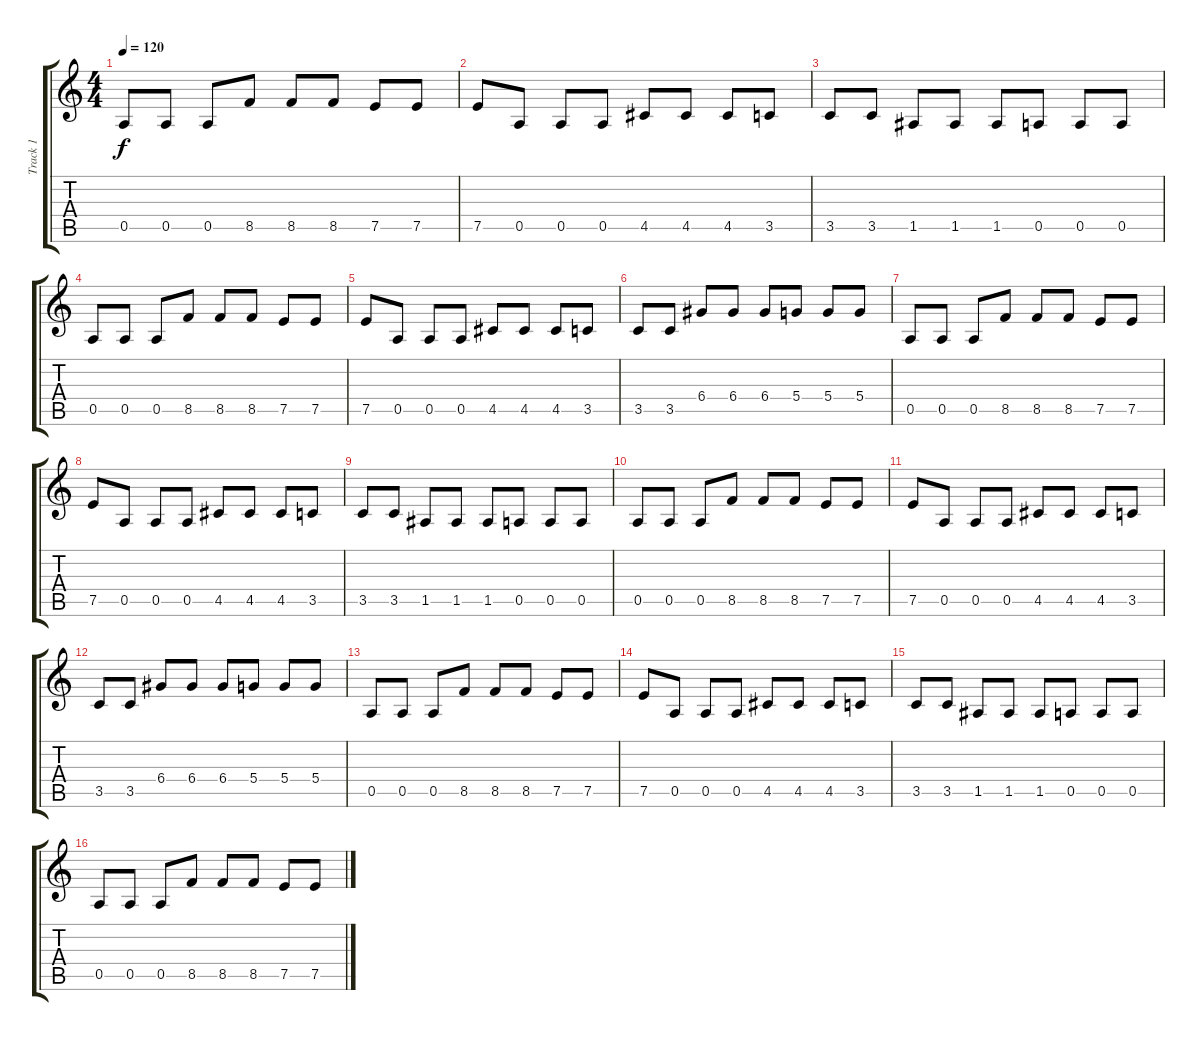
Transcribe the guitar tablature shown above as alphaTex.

\track ("Track 1" "Track 1") {instrument distortionguitar}
\staff {score tabs}
\tuning (E4 B3 G3 D3 A2 D2) {hide}
\ts (4 4)
\tempo 120
\clef g2
\ks c
0.5.8{dy f} 0.5.8 0.5.8 8.5.8 8.5.8 8.5.8 7.5.8 7.5.8 |
7.5.8 0.5.8 0.5.8 0.5.8 4.5.8 4.5.8 4.5.8 3.5.8 |
3.5.8 3.5.8 1.5.8 1.5.8 1.5.8 0.5.8 0.5.8 0.5.8 |
0.5.8 0.5.8 0.5.8 8.5.8 8.5.8 8.5.8 7.5.8 7.5.8 |
7.5.8 0.5.8 0.5.8 0.5.8 4.5.8 4.5.8 4.5.8 3.5.8 |
3.5.8 3.5.8 6.4.8 6.4.8 6.4.8 5.4.8 5.4.8 5.4.8 |
0.5.8{volume 7} 0.5.8 0.5.8 8.5.8 8.5.8 8.5.8 7.5.8 7.5.8 |
7.5.8 0.5.8 0.5.8 0.5.8 4.5.8 4.5.8 4.5.8 3.5.8 |
3.5.8 3.5.8 1.5.8 1.5.8 1.5.8 0.5.8 0.5.8 0.5.8 |
0.5.8 0.5.8 0.5.8 8.5.8 8.5.8 8.5.8 7.5.8 7.5.8 |
7.5.8{volume 2} 0.5.8 0.5.8 0.5.8 4.5.8 4.5.8 4.5.8 3.5.8 |
3.5.8 3.5.8 6.4.8 6.4.8 6.4.8 5.4.8 5.4.8 5.4.8 |
0.5.8 0.5.8 0.5.8 8.5.8 8.5.8 8.5.8 7.5.8 7.5.8 |
7.5.8 0.5.8 0.5.8 0.5.8 4.5.8 4.5.8 4.5.8 3.5.8 |
3.5.8{volume 0} 3.5.8 1.5.8 1.5.8 1.5.8 0.5.8 0.5.8 0.5.8 |
0.5.8 0.5.8 0.5.8 8.5.8 8.5.8 8.5.8 7.5.8 7.5.8
